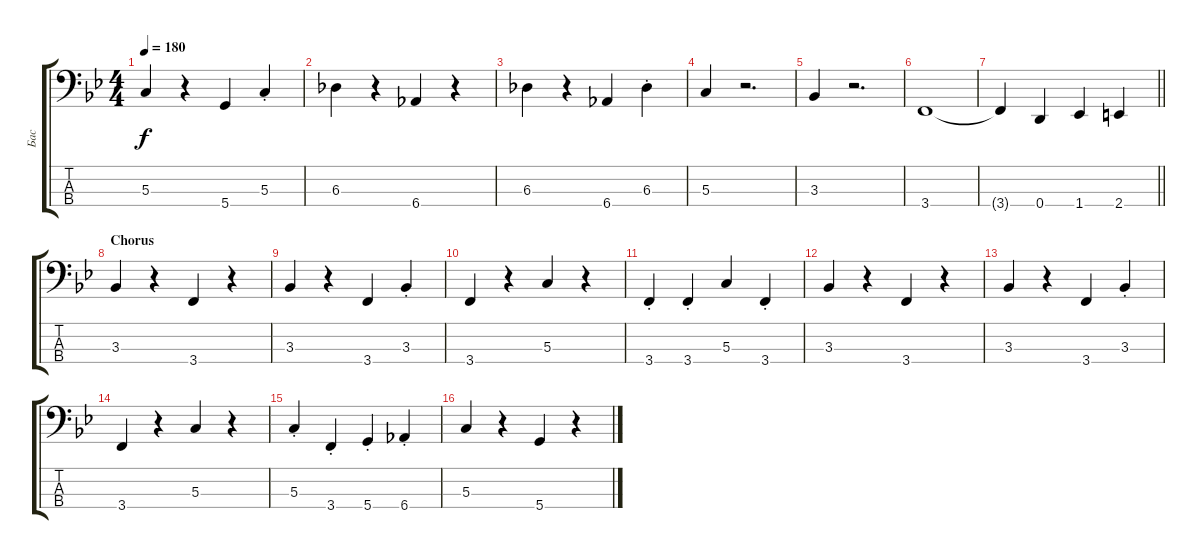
\track ("Бас" "Бас") {instrument electricbassfinger}
\staff {score tabs}
\tuning (F2 C2 G1 D1) {hide}
\ts (4 4)
\tempo 180
\clef f4
\ks gminor
5.3.4{dy f} r.4 5.4.4 5.3{st}.4 |
6.3.4 r.4 6.4.4 r.4 |
6.3.4 r.4 6.4.4 6.3{st}.4 |
5.3.4 r.2{d} |
3.3.4 r.2{d} |
3.4.1 |
\barLineRight lightlight
3.4{t}.4 0.4.4 1.4.4 2.4.4 |
\section ("" "Chorus")
3.3.4 r.4 3.4.4 r.4 |
3.3.4 r.4 3.4.4 3.3{st}.4 |
3.4.4 r.4 5.3.4 r.4 |
3.4{st}.4 3.4{st}.4 5.3.4 3.4{st}.4 |
3.3.4 r.4 3.4.4 r.4 |
3.3.4 r.4 3.4.4 3.3{st}.4 |
3.4.4 r.4 5.3.4 r.4 |
5.3{st}.4 3.4{st}.4 5.4{st}.4 6.4{st}.4 |
5.3.4 r.4 5.4.4 r.4
